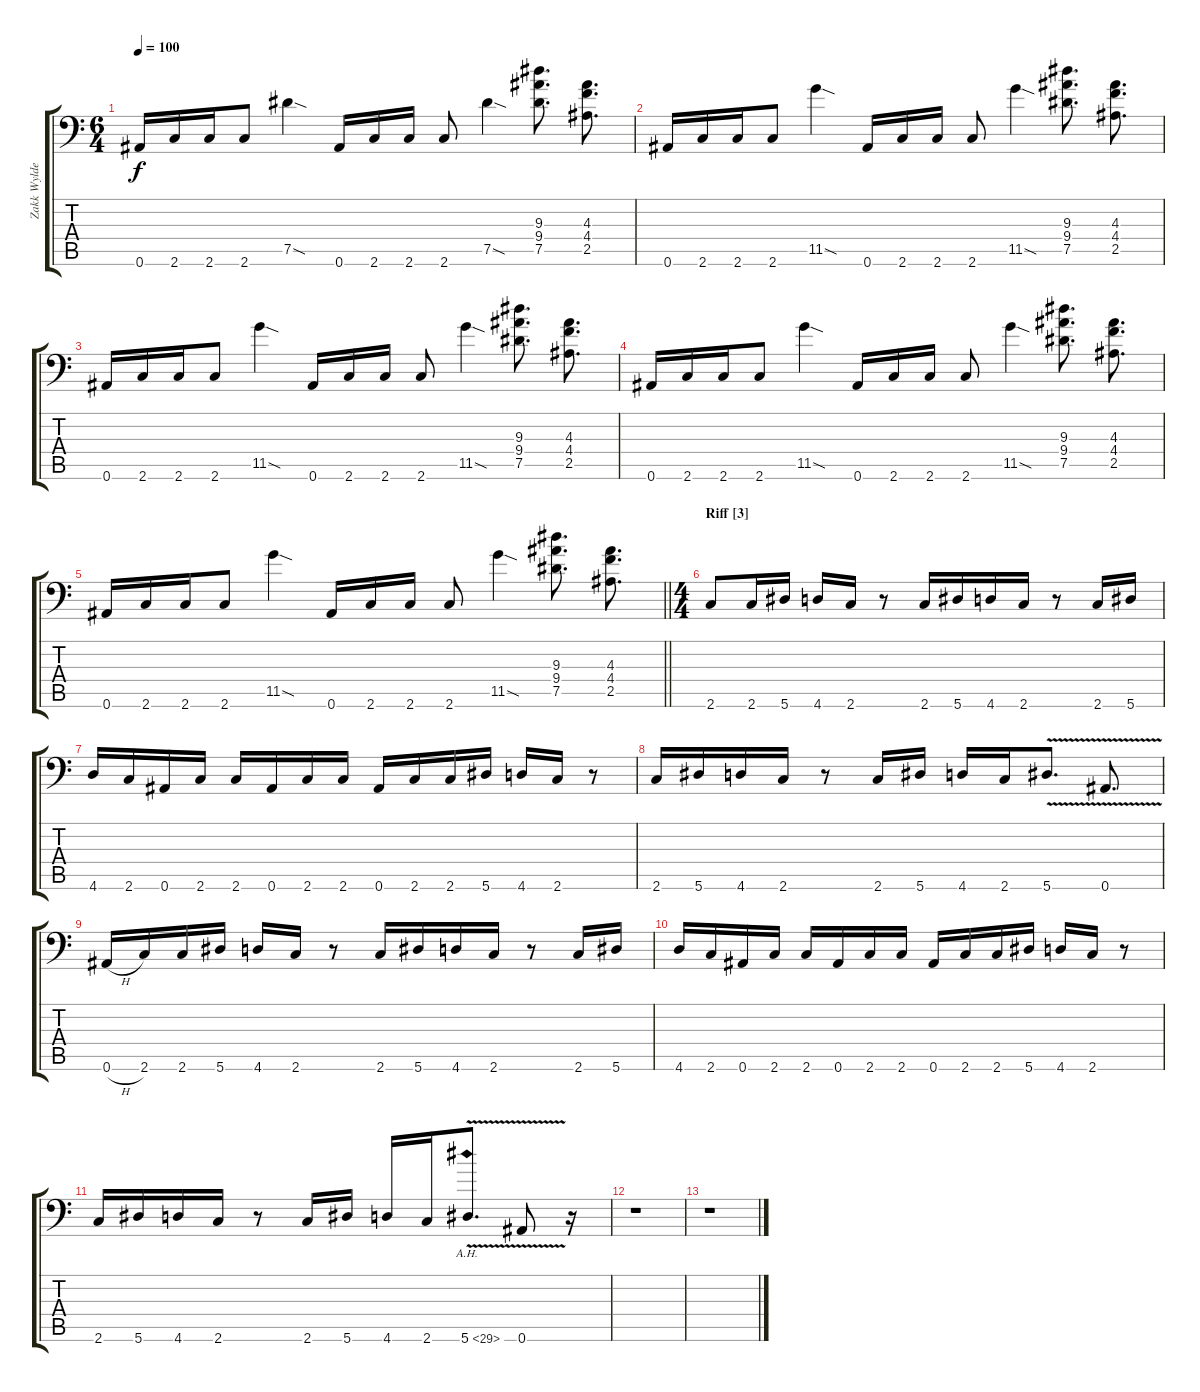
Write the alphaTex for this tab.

\track ("Zakk Wylde" "Zakk Wylde") {instrument distortionguitar}
\staff {score tabs}
\tuning (Eb4 Bb3 Gb3 Db3 Ab2 Bb1) {hide}
\ts (6 4)
\tempo 100
\clef f4
\ks c
0.6.16{dy f} 2.6.16 2.6.16 2.6.8 7.5{sod}.4 0.6.16 2.6.16 2.6.16 2.6.8 7.5{sod}.4 (9.3 9.4 7.5).8{d} (4.3 4.4 2.5).8{d} |
0.6.16 2.6.16 2.6.16 2.6.8 11.5{sod}.4 0.6.16 2.6.16 2.6.16 2.6.8 11.5{sod}.4 (9.3 9.4 7.5).8{d} (4.3 4.4 2.5).8{d} |
0.6.16 2.6.16 2.6.16 2.6.8 11.5{sod}.4 0.6.16 2.6.16 2.6.16 2.6.8 11.5{sod}.4 (9.3 9.4 7.5).8{d} (4.3 4.4 2.5).8{d} |
0.6.16 2.6.16 2.6.16 2.6.8 11.5{sod}.4 0.6.16 2.6.16 2.6.16 2.6.8 11.5{sod}.4 (9.3 9.4 7.5).8{d} (4.3 4.4 2.5).8{d} |
\barLineRight lightlight
0.6.16 2.6.16 2.6.16 2.6.8 11.5{sod}.4 0.6.16 2.6.16 2.6.16 2.6.8 11.5{sod}.4 (9.3 9.4 7.5).8{d} (4.3 4.4 2.5).8{d} |
\ts (4 4)
\section ("" "Riff [3]")
2.6.8 2.6.16 5.6.16 4.6.16 2.6.16 r.8 2.6.16 5.6.16 4.6.16 2.6.16 r.8 2.6.16 5.6.16 |
4.6.16 2.6.16 0.6.16 2.6.16 2.6.16 0.6.16 2.6.16 2.6.16 0.6.16 2.6.16 2.6.16 5.6.16 4.6.16 2.6.16 r.8 |
2.6.16 5.6.16 4.6.16 2.6.16 r.8 2.6.16 5.6.16 4.6.16 2.6.16 5.6{v}.8{d} 0.6{v}.8{d} |
0.6{h}.16 2.6.16 2.6.16 5.6.16 4.6.16 2.6.16 r.8 2.6.16 5.6.16 4.6.16 2.6.16 r.8 2.6.16 5.6.16 |
4.6.16 2.6.16 0.6.16 2.6.16 2.6.16 0.6.16 2.6.16 2.6.16 0.6.16 2.6.16 2.6.16 5.6.16 4.6.16 2.6.16 r.8 |
2.6.16 5.6.16 4.6.16 2.6.16 r.8 2.6.16 5.6.16 4.6.16 2.6.16 5.6{ah 24 v}.8{d} 0.6{v}.8 r.16 |
r.1 |
r.1
